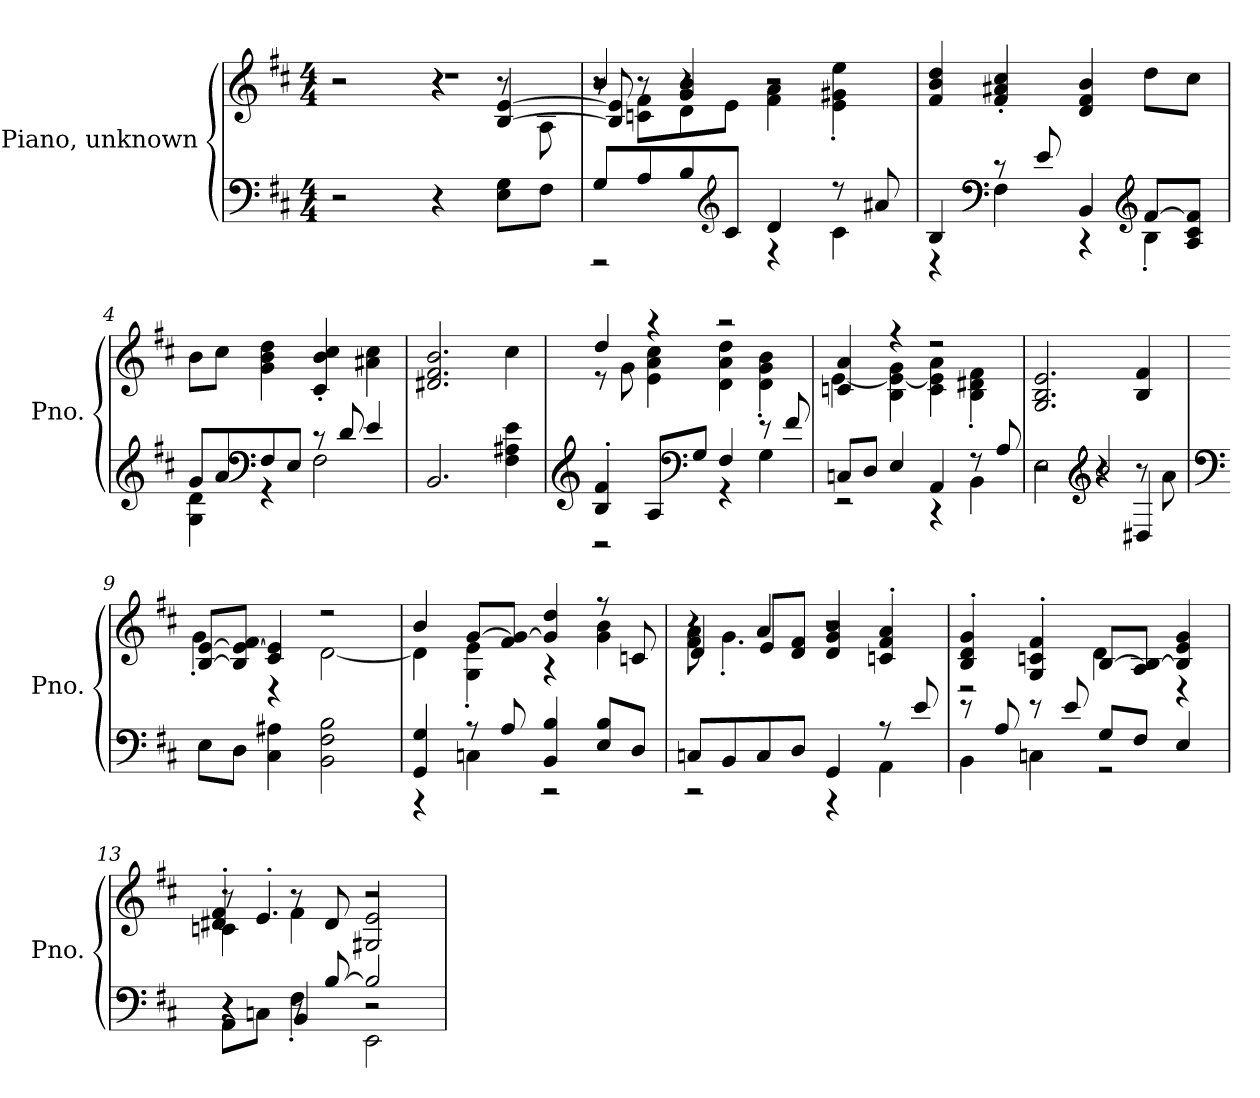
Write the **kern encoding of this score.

**kern	**kern
*part1	*part1
*staff2	*staff1
*I"Piano, unknown	*
*I'Pno.	*
*clefF4	*clefG2
*k[f#c#]	*k[f#c#]
*M4/4	*M4/4
*MM120	*MM120
=1	=1
*	*^
*	*	*^
2r	1r	2r	2r
4r	.	4r	4r
8E\ 8G\L	.	8r	[4B/ [4e/
8F#\J	.	8A\	.
=2	=2	=2	=2
*^	*	*	*
8G/L	2r	4b/	8r	8B/] 8e/]
8A/	.	.	8cn\ 8f#\L	8r
8B/	.	4g/ 4b/	8d\	4r
*clefG2	*	*	*	*
8c#/J	.	.	8e\J	.
4d/	4r	2r	4f#\ 4a\	2r
8r	4c#\	.	4e\' 4g#X\' 4ee\'	.
8a#X/	.	.	.	.
*	*	*v	*v	*v
=3	=3	=3
4B/	4r	4f#/ 4b/ 4dd/
*clefF4	*	*
8r	4F#\	4f#/' 4a#X/' 4cc#/'
8e/	.	.
4BB/	4r	4d/ 4f#/ 4b/
*clefG2	*	*
[8f#/L	4B'\	8dd\L
8A/ 8c#/ 8f#/]J	.	8cc#\J
=4	=4	=4
8g/L	4G\ 4d\	8b\L
8a/	.	8cc#\J
*clefF4	*	*
8F#/	4r	4g\ 4b\ 4dd\
8E/J	.	.
8r	2F#\	4c#/' 4b/' 4cc#/'
8d/	.	.
4e/	.	4a#X\ 4cc#\
*v	*v	*
!!LO:LB:g=z
=5	=5
2.BB/	2.d#X/ 2.f#/ 2.b/
4F#\ 4A#X\ 4e\	4cc#\
=6	=6
*clefG2	*
*^	*^
4B/' 4f#/'	2r	4dd/	8r
.	.	.	8g\
8A/L	.	4r	4e\ 4a\ 4cc#\
*clefF4	*	*	*
8G/J	.	.	.
4F#/	4r	2r	4d\ 4a\ 4dd\
8r	4G\	.	4d\' 4g\' 4b\'
8f#/	.	.	.
=7	=7	=7	=7
8Cn/L	2r	4cn/ 4a/	[4e\
8D/J	.	.	.
4E/	.	4r	4B\ 4e\_ 4g\
4AA/	4r	2r	4c\ 4e\] 4a\
8r	4BB\	.	4B\' 4d#X\' 4f#\'
8A/	.	.	.
*	*	*v	*v
=8	=8	=8
*	*^	*
2r	2E\	2r	2.G/ 2.B/ 2.e/
*clefG2	*	*	*
2b/	4r	4r	.
.	8r	4D#X/	4B/ 4f#/
.	8a\	.	.
*v	*v	*v	*
=9	=9
*clefF4	*
*	*^
8E\L	[8B/ [8e/L	4g'\
8D\J	8B/] 8e/_ 8f#/J	.
4C#\ 4A#X\	4c#/ 4e/]	4r
2BB\ 2F#\ 2B\	2r	[2d\
!!LO:LB:g=z	!!
=10	=10	=10
*^	*	*
4GG/ 4G/	4r	4b/	4d\]
8r	4Cn\	[8g/L	4G\' 4e\'
8A/	.	8f#/ 8g/_J	.
4BB/ 4B/	2r	4g/] 4dd/	4r
8E/ 8B/L	.	8r	4g\ 4b\
8D/J	.	8cn/	.
=11	=11	=11	=11
*	*	*	*^
8Cn/L	2r	4r	8f#\ 8a\	4d/
8BB/	.	.	4.g'\	.
8C/	.	4a/	.	8e/L
8D/J	.	.	.	8d/ 8f#/J
4GG/	4r	2r	2r	4d/ 4g/ 4b/
8r	4AA\	.	.	4cn/' 4f#/' 4a/'
8e/	.	.	.	.
*	*	*	*v	*v
=12	=12	=12	=12
8r	4BB\	4B/' 4d/' 4g/'	2r
8A/	.	.	.
8r	4Cn\	4G/' 4cn/' 4f#/'	.
8e/	.	.	.
8G/L	2r	[8B/L	4d\
8F#/J	.	8A/ 8B/_J	.
4E/	.	4B/] 4e/ 4g/	4r
=13	=13	=13	=13
*	*^	*	*^
4r	8AA\L	4r	8r	4cn\	4d#X/' 4f#/'
.	8Cn\J	.	4.e'/	.	.
8r	4F#'\	4BB/	.	4f#\	8r
[8B/	.	.	.	.	8d#/
2B/]	2EE\	2r	2r	2r	2G#X/ 2e/
*v	*v	*v	*	*	*
*	*v	*v	*v
=	=
*-	*-
